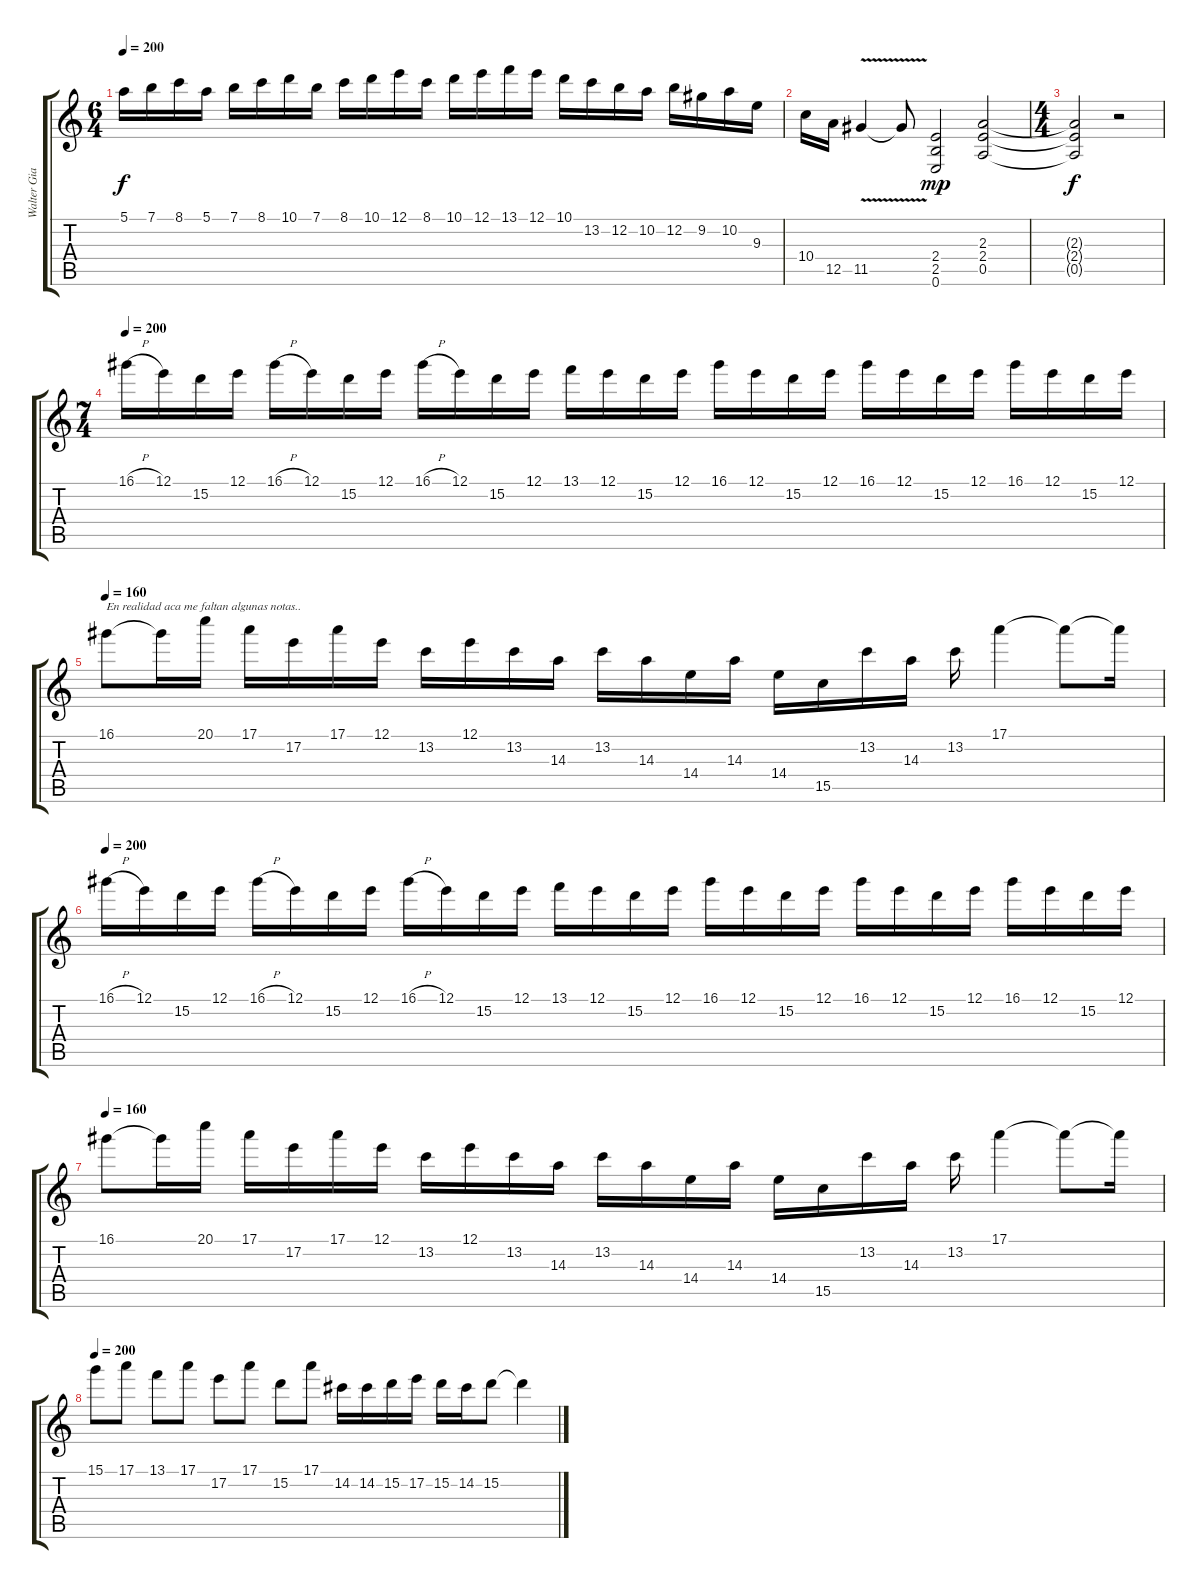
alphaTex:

\track ("Walter Giardino" "Walter Gia") {instrument overdrivenguitar}
\staff {score tabs}
\tuning (E4 B3 G3 D3 A2 E2) {hide}
\ts (6 4)
\tempo 200
\clef g2
\ks c
5.1.16{dy f} 7.1.16 8.1.16 5.1.16 7.1.16 8.1.16 10.1.16 7.1.16 8.1.16 10.1.16 12.1.16 8.1.16 10.1.16 12.1.16 13.1.16 12.1.16 10.1.16 13.2.16 12.2.16 10.2.16 12.2.16 9.2.16 10.2.16 9.3.16 |
10.4.16 12.5.16 11.5{v}.4 11.5{t}.8 (2.4 2.5 0.6).2{dy mp} (2.3 2.4 0.5).2 |
\ts (4 4)
(2.3{t} 2.4{t} 0.5{t}).2{dy f} r.2 |
\ts (7 4)
\tempo 200
16.1{h}.16 12.1.16 15.2.16 12.1.16 16.1{h}.16 12.1.16 15.2.16 12.1.16 16.1{h}.16 12.1.16 15.2.16 12.1.16 13.1.16 12.1.16 15.2.16 12.1.16 16.1.16 12.1.16 15.2.16 12.1.16 16.1.16 12.1.16 15.2.16 12.1.16 16.1.16 12.1.16 15.2.16 12.1.16 |
\tempo 160
16.1.8{txt "En realidad aca me faltan algunas notas.."} 16.1{t}.16 20.1.16 17.1.16 17.2.16 17.1.16 12.1.16 13.2.16 12.1.16 13.2.16 14.3.16 13.2.16 14.3.16 14.4.16 14.3.16 14.4.16 15.5.16 13.2.16 14.3.16 13.2.16 17.1.4 17.1{t}.8 17.1{t}.16 |
\tempo 200
16.1{h}.16 12.1.16 15.2.16 12.1.16 16.1{h}.16 12.1.16 15.2.16 12.1.16 16.1{h}.16 12.1.16 15.2.16 12.1.16 13.1.16 12.1.16 15.2.16 12.1.16 16.1.16 12.1.16 15.2.16 12.1.16 16.1.16 12.1.16 15.2.16 12.1.16 16.1.16 12.1.16 15.2.16 12.1.16 |
\tempo 160
16.1.8 16.1{t}.16 20.1.16 17.1.16 17.2.16 17.1.16 12.1.16 13.2.16 12.1.16 13.2.16 14.3.16 13.2.16 14.3.16 14.4.16 14.3.16 14.4.16 15.5.16 13.2.16 14.3.16 13.2.16 17.1.4 17.1{t}.8 17.1{t}.16 |
\tempo 200
15.1.8 17.1.8 13.1.8 17.1.8 17.2.8 17.1.8 15.2.8 17.1.8 14.2.16 14.2.16 15.2.16 17.2.16 15.2.16 14.2.16 15.2.8 15.2{t}.4
